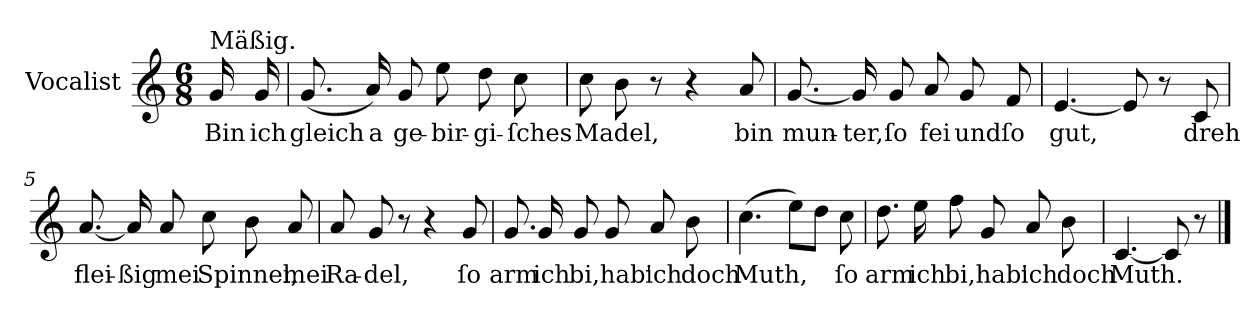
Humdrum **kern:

**kern	**text
*part1	*part1
*staff1	*staff1
*I"Vocalist	*
*clefG2	*
*k[]	*
*C:	*
*M6/8	*
=	=
!LO:TX:a:t=Mäßig.	!
16g	Bin
16g	ich
=1	=1
(8.g	gleich
16a)	a
8g	ge-
8ee	-bir-
8dd	-gi-
8cc	-ſches
=2	=2
8cc	Madel,
8b	.
8r	.
4r	.
8a	bin
=3	=3
[8.g	mun-
16g]	-ter,
8g	ſo
8a	fei
8g	und
8f	ſo
=4	=4
[4.e	gut,
8e]	.
8r	.
8c	dreh
=5	=5
[8.a	flei-
16a]	-ßig
8a	mei
8cc	Spinnel,
8b	.
8a	mei
=6	=6
8a	Ra-
8g	-del,
8r	.
4r	.
8g	ſo
=7	=7
8.g	arm
16g	ich
8g	bi,
8g	hab'
8a	ich
8b	doch
=8	=8
(4.cc	Muth,
8eeL)	.
8ddJ	.
8cc	ſo
=9	=9
8.dd	arm
16ee	ich
8ff	bi,
8g	hab'
8a	ich
8b	doch
=10	=10
[4.c	Muth.
8c]	.
8r	.
==	==
*-	*-
